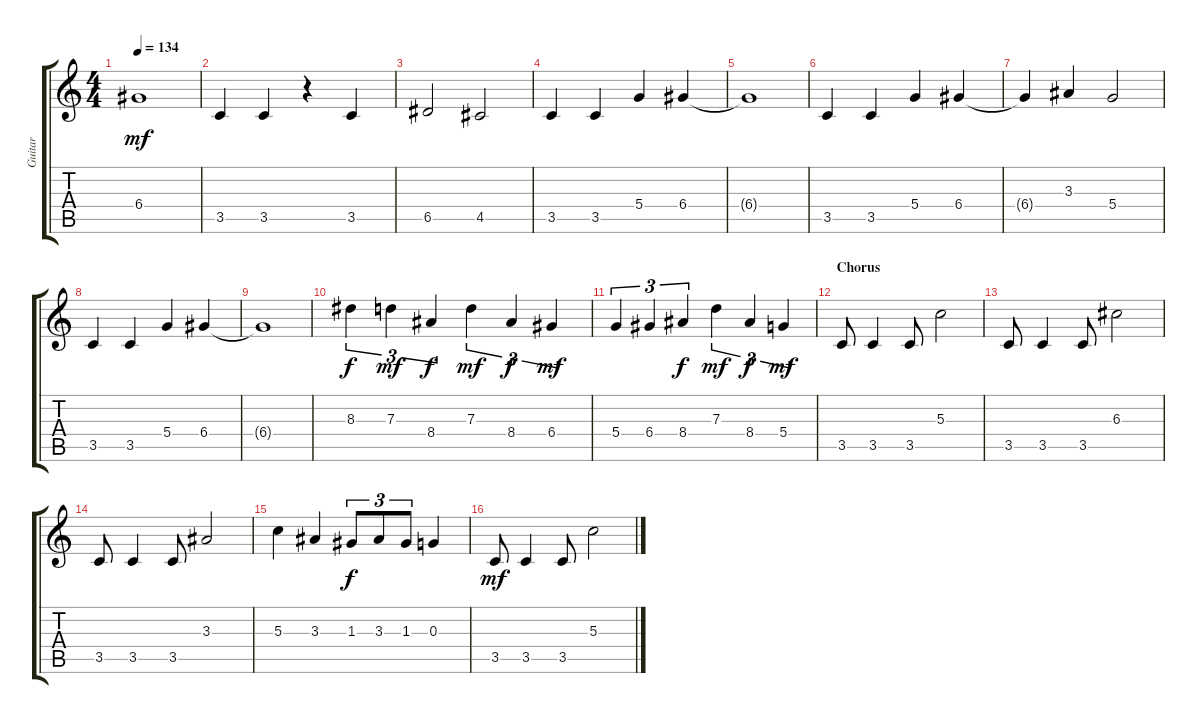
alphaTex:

\track ("Guitar" "Guitar") {instrument electricguitarclean}
\staff {score tabs}
\tuning (E4 B3 G3 D3 A2 E2) {hide}
\ts (4 4)
\tempo 134
\clef g2
\ks c
6.4{t}.1{dy mf} |
3.5.4 3.5.4 r.4 3.5.4 |
6.5.2 4.5.2 |
3.5.4 3.5.4 5.4.4 6.4.4 |
6.4{t}.1 |
3.5.4 3.5.4 5.4.4 6.4.4 |
6.4{t}.4 3.3.4 5.4.2 |
3.5.4 3.5.4 5.4.4 6.4.4 |
6.4{t}.1 |
8.3.4{tu (3 2) dy f} 7.3.4{tu (3 2) dy mf} 8.4.4{tu (3 2) dy f} 7.3.4{tu (3 2) dy mf} 8.4.4{tu (3 2) dy f} 6.4.4{tu (3 2) dy mf} |
5.4.4{tu (3 2)} 6.4.4{tu (3 2)} 8.4.4{tu (3 2) dy f} 7.3.4{tu (3 2) dy mf} 8.4.4{tu (3 2) dy f} 5.4.4{tu (3 2) dy mf} |
\section ("" "Chorus")
3.5.8 3.5.4 3.5.8 5.3.2 |
3.5.8 3.5.4 3.5.8 6.3.2 |
3.5.8 3.5.4 3.5.8 3.3.2 |
5.3.4 3.3.4 1.3.8{tu (3 2) dy f} 3.3.8{tu (3 2)} 1.3.8{tu (3 2)} 0.3.4 |
3.5.8{dy mf} 3.5.4 3.5.8 5.3.2
